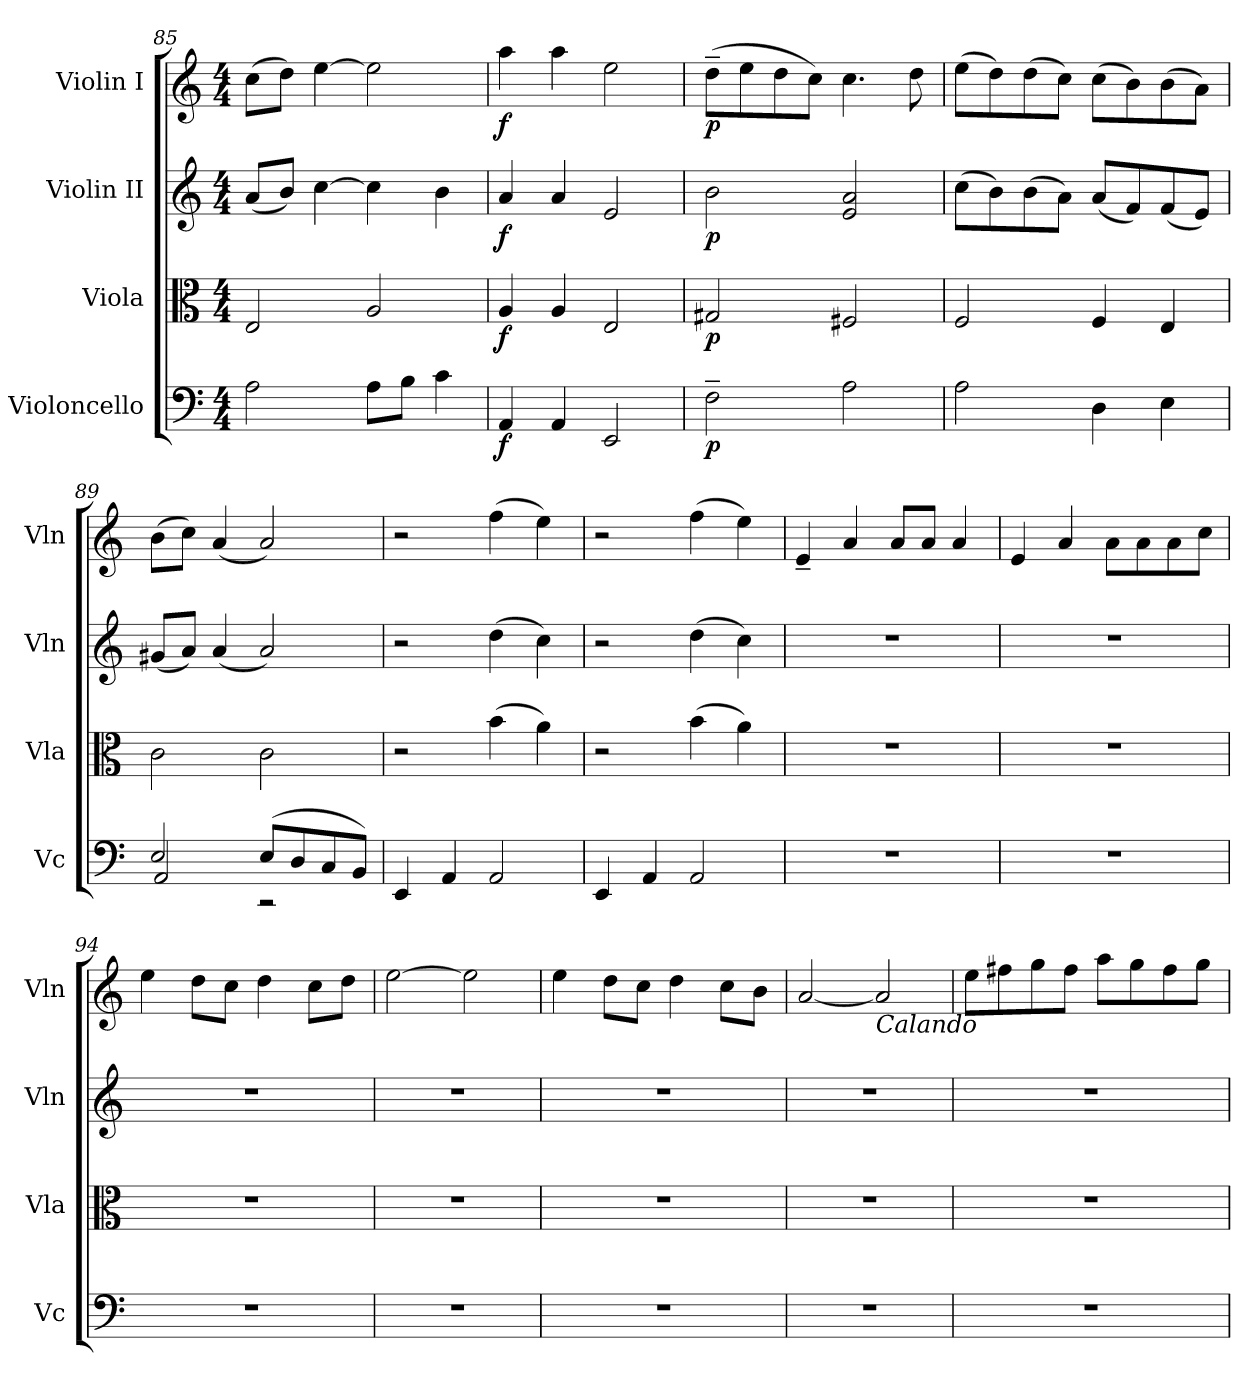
**kern	**dynam	**kern	**dynam	**kern	**dynam	**kern	**dynam
*part4	*part4	*part3	*part3	*part2	*part2	*part1	*part1
*staff4	*staff4	*staff3	*staff3	*staff2	*staff2	*staff1	*staff1
*I"Violoncello	*	*I"Viola	*	*I"Violin II	*	*I"Violin I	*
*I'Vc	*	*I'Vla	*	*I'Vln	*	*I'Vln	*
*clefF4	*	*clefC3	*	*clefG2	*	*clefG2	*
*k[]	*	*k[]	*	*k[]	*	*k[]	*
*M4/4	*	*M4/4	*	*M4/4	*	*M4/4	*
=85	=85	=85	=85	=85	=85	=85	=85
2A\	.	2E/	.	(<8a/L	.	(>8cc\L	.
.	.	.	.	8b/J)	.	8dd\J)	.
.	.	.	.	[4cc\	.	[4ee\	.
8A\L	.	2A/	.	4cc\]	.	2ee\]	.
8B\J	.	.	.	.	.	.	.
4c\	.	.	.	4b\	.	.	.
=86	=86	=86	=86	=86	=86	=86	=86
!	!LO:DY:b	!	!LO:DY:b	!	!LO:DY:b	!	!LO:DY:b
4AA/	f	4A/	f	4a/	f	4aa\	f
4AA/	.	4A/	.	4a/	.	4aa\	.
2EE/	.	2E/	.	2e/	.	2ee\	.
=87	=87	=87	=87	=87	=87	=87	=87
!	!LO:DY:b	!	!LO:DY:b	!	!LO:DY:b	!	!LO:DY:b
2F~\	p	2G#X/	p	2b\	p	(>8dd~\L	p
.	.	.	.	.	.	8ee\	.
.	.	.	.	.	.	8dd\	.
.	.	.	.	.	.	8cc\J)	.
2A\	.	2F#X/	.	2e/ 2a/	.	4.cc\	.
.	.	.	.	.	.	8dd\	.
=88	=88	=88	=88	=88	=88	=88	=88
2A\	.	2F/	.	(>8cc\L	.	(>8ee\L	.
.	.	.	.	8b\)	.	8dd\)	.
.	.	.	.	(>8b\	.	(>8dd\	.
.	.	.	.	8a\J)	.	8cc\J)	.
4D\	.	4F/	.	(<8a/L	.	(>8cc\L	.
.	.	.	.	8f/)	.	8b\)	.
4E\	.	4E/	.	(<8f/	.	(>8b\	.
.	.	.	.	8e/J)	.	8a\J)	.
=89	=89	=89	=89	=89	=89	=89	=89
*^	*	*	*	*	*	*	*
2E/	2AA/	.	2c\	.	(<8g#X/L	.	(>8b\L	.
.	.	.	.	.	8a/J)	.	8cc\J)	.
.	.	.	.	.	(<4a/	.	(<4a/	.
(>8E/L	2r	.	2c\	.	2a/)	.	2a/)	.
8D/	.	.	.	.	.	.	.	.
8C/	.	.	.	.	.	.	.	.
8BB/J)	.	.	.	.	.	.	.	.
*v	*v	*	*	*	*	*	*	*
=90	=90	=90	=90	=90	=90	=90	=90
4EE/	.	2r	.	2r	.	2r	.
4AA/	.	.	.	.	.	.	.
2AA/	.	(>4b\	.	(>4dd\	.	(>4ff\	.
.	.	4a\)	.	4cc\)	.	4ee\)	.
!!LO:LB:g=z
=91	=91	=91	=91	=91	=91	=91	=91
4EE/	.	2r	.	2r	.	2r	.
4AA/	.	.	.	.	.	.	.
2AA/	.	(>4b\	.	(>4dd\	.	(>4ff\	.
.	.	4a\)	.	4cc\)	.	4ee\)	.
=92	=92	=92	=92	=92	=92	=92	=92
1r	.	1r	.	1r	.	4e~/	.
.	.	.	.	.	.	4a/	.
.	.	.	.	.	.	8a/L	.
.	.	.	.	.	.	8a/J	.
.	.	.	.	.	.	4a/	.
=93	=93	=93	=93	=93	=93	=93	=93
1r	.	1r	.	1r	.	4e/	.
.	.	.	.	.	.	4a/	.
.	.	.	.	.	.	8a\L	.
.	.	.	.	.	.	8a\	.
.	.	.	.	.	.	8a\	.
.	.	.	.	.	.	8cc\J	.
=94	=94	=94	=94	=94	=94	=94	=94
1r	.	1r	.	1r	.	4ee\	.
.	.	.	.	.	.	8dd\L	.
.	.	.	.	.	.	8cc\J	.
.	.	.	.	.	.	4dd\	.
.	.	.	.	.	.	8cc\L	.
.	.	.	.	.	.	8dd\J	.
=95	=95	=95	=95	=95	=95	=95	=95
1r	.	1r	.	1r	.	[2ee\	.
.	.	.	.	.	.	2ee\]	.
=96	=96	=96	=96	=96	=96	=96	=96
1r	.	1r	.	1r	.	4ee\	.
.	.	.	.	.	.	8dd\L	.
.	.	.	.	.	.	8cc\J	.
.	.	.	.	.	.	4dd\	.
.	.	.	.	.	.	8cc\L	.
.	.	.	.	.	.	8b\J	.
=97	=97	=97	=97	=97	=97	=97	=97
1r	.	1r	.	1r	.	[2a/	.
!	!	!	!	!	!	!LO:TX:b:i:t=Calando	!
.	.	.	.	.	.	2a/]	.
=98	=98	=98	=98	=98	=98	=98	=98
1r	.	1r	.	1r	.	8ee\L	.
.	.	.	.	.	.	8ff#X\	.
.	.	.	.	.	.	8gg\	.
.	.	.	.	.	.	8ff#\J	.
.	.	.	.	.	.	8aa\L	.
.	.	.	.	.	.	8gg\	.
.	.	.	.	.	.	8ff#\	.
.	.	.	.	.	.	8gg\J	.
=	=	=	=	=	=	=	=
*-	*-	*-	*-	*-	*-	*-	*-
